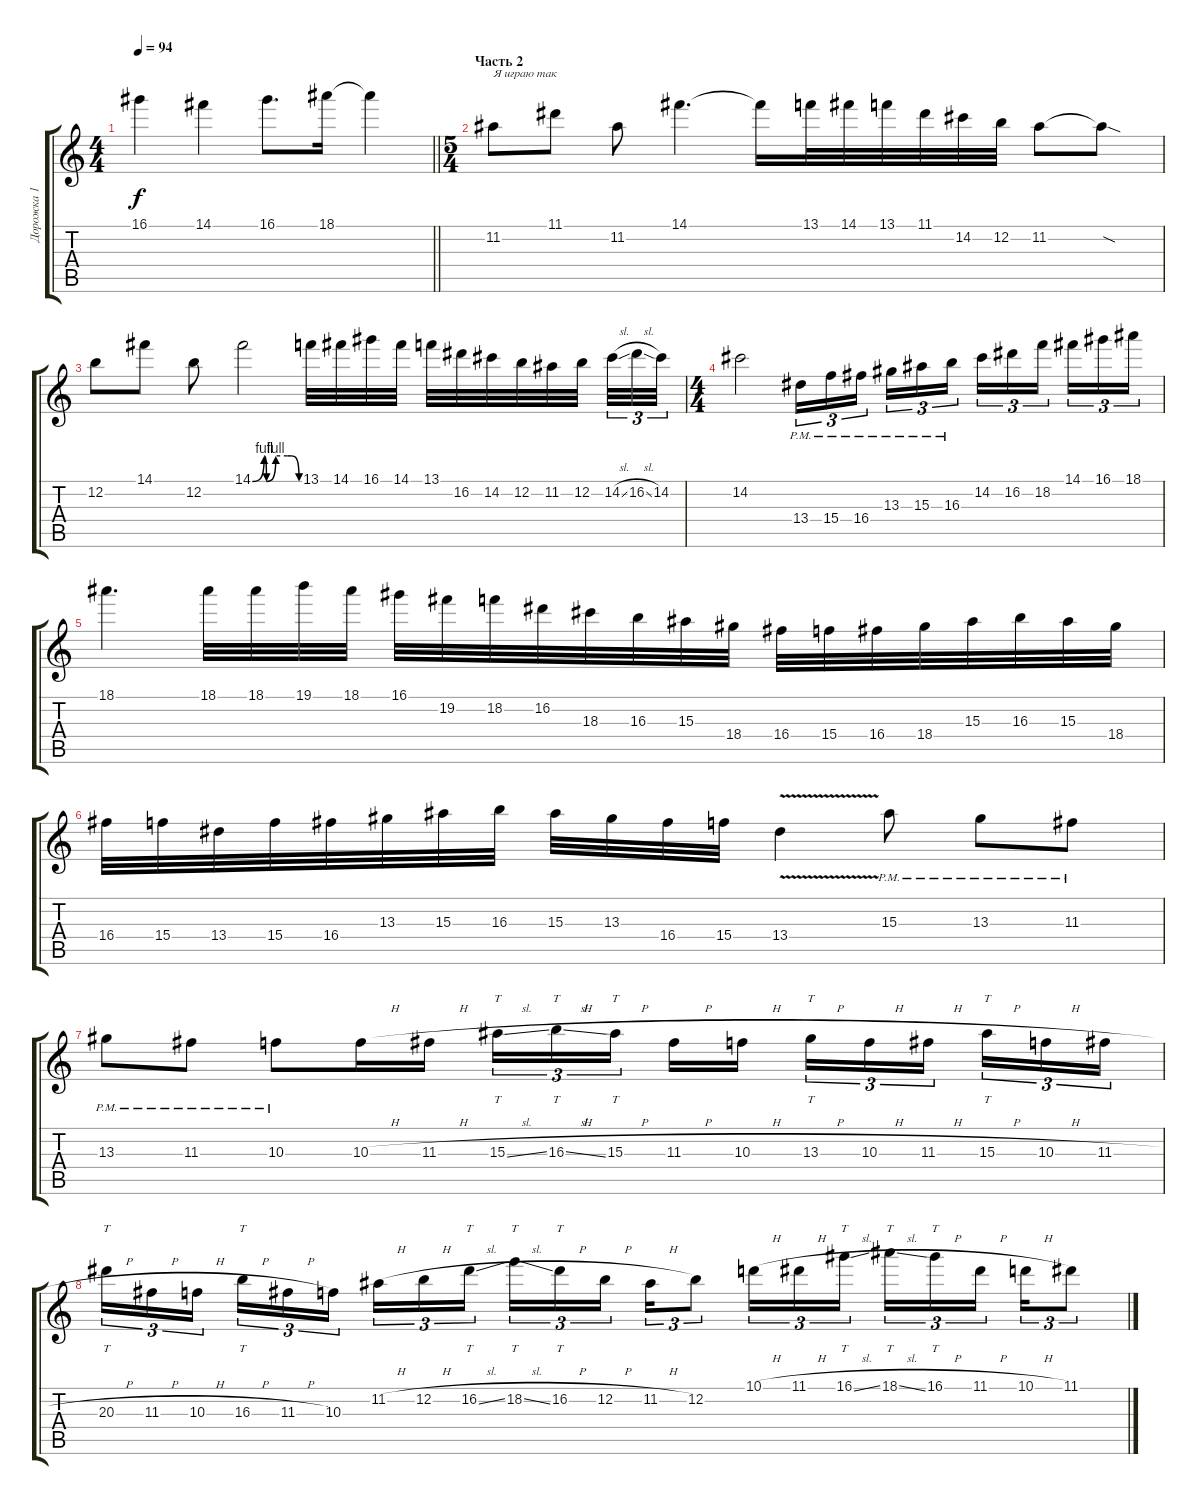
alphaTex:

\track ("Дорожка 1" "Дорожка 1") {instrument overdrivenguitar}
\staff {score tabs}
\tuning (E4 B3 G3 D3 A2 E2) {hide}
\ts (4 4)
\tempo 94
\clef g2
\barLineRight lightlight
\ks c
16.1.4{dy f} 14.1.4 16.1.8{d} 18.1.16 18.1{t}.4 |
\ts (5 4)
\section ("" "Часть 2")
11.2.8{txt "Я играю так"} 11.1.8 11.2.8 14.1.4{d} 14.1{t}.16 13.1.32 14.1.32 13.1.32 11.1.32 14.2.32 12.2.32 11.2.8 11.2{sod t}.8 |
12.2.8 14.1.8 12.2.8 14.1{be (custom 0 0 15 4 18 0 30 4 45 4 50 4 60 0)}.2 13.1.32 14.1.32 16.1.32 14.1.32 13.1.32 16.2.32 14.2.32 12.2.32 11.2.32 12.2.32{beam splitsecondary} 14.2{sl}.32{tu (3 2)} 16.2{sl}.32{tu (3 2)} 14.2.32{tu (3 2)} |
\ts (4 4)
14.2.2 13.4{pm}.16{tu (3 2)} 15.4{pm}.16{tu (3 2)} 16.4{pm}.16{tu (3 2) beam splitsecondary} 13.3{pm}.16{tu (3 2)} 15.3{pm}.16{tu (3 2)} 16.3{pm}.16{tu (3 2)} 14.2.16{tu (3 2)} 16.2.16{tu (3 2)} 18.2.16{tu (3 2) beam splitsecondary} 14.1.16{tu (3 2)} 16.1.16{tu (3 2)} 18.1.16{tu (3 2)} |
18.1.4{d} 18.1.32 18.1.32 19.1.32 18.1.32 16.1.32 19.2.32 18.2.32 16.2.32 18.3.32 16.3.32 15.3.32 18.4.32 16.4.32 15.4.32 16.4.32 18.4.32 15.3.32 16.3.32 15.3.32 18.4.32 |
16.4.32 15.4.32 13.4.32 15.4.32 16.4.32 13.3.32 15.3.32 16.3.32 15.3.32 13.3.32 16.4.32 15.4.32 13.4{v}.4 15.3{pm}.8 13.3{pm}.8 11.3{pm}.8 |
13.3{pm}.8 11.3{pm}.8 10.3{pm}.8 10.3{h}.16 11.3{h}.16 15.3{sl}.16{tt tu (3 2)} 16.3{sl}.16{tt tu (3 2)} 15.3{h}.16{tt tu (3 2) beam splitsecondary} 11.3{h}.16 10.3{h}.16 13.3{h}.16{tt tu (3 2)} 10.3{h}.16{tu (3 2)} 11.3{h}.16{tu (3 2) beam splitsecondary} 15.3{h}.16{tt tu (3 2)} 10.3{h}.16{tu (3 2)} 11.3{h}.16{tu (3 2)} |
20.3{h}.16{tt tu (3 2)} 11.3{h}.16{tu (3 2)} 10.3{h}.16{tu (3 2) beam splitsecondary} 16.3{h}.16{tt tu (3 2)} 11.3{h}.16{tu (3 2)} 10.3.16{tu (3 2)} 11.2{h}.16{tu (3 2)} 12.2{h}.16{tu (3 2)} 16.2{sl}.16{tt tu (3 2) beam splitsecondary} 18.2{sl}.16{tt tu (3 2)} 16.2{h}.16{tt tu (3 2)} 12.2{h}.16{tu (3 2)} 11.2{h}.16{tu (3 2)} 12.2.8{tu (3 2)} 10.1{h}.16{tu (3 2)} 11.1{h}.16{tu (3 2)} 16.1{sl}.16{tt tu (3 2)} 18.1{sl}.16{tt tu (3 2)} 16.1{h}.16{tt tu (3 2)} 11.1{h}.16{tu (3 2) beam splitsecondary} 10.1{h}.16{tu (3 2)} 11.1{h}.8{tu (3 2)}
